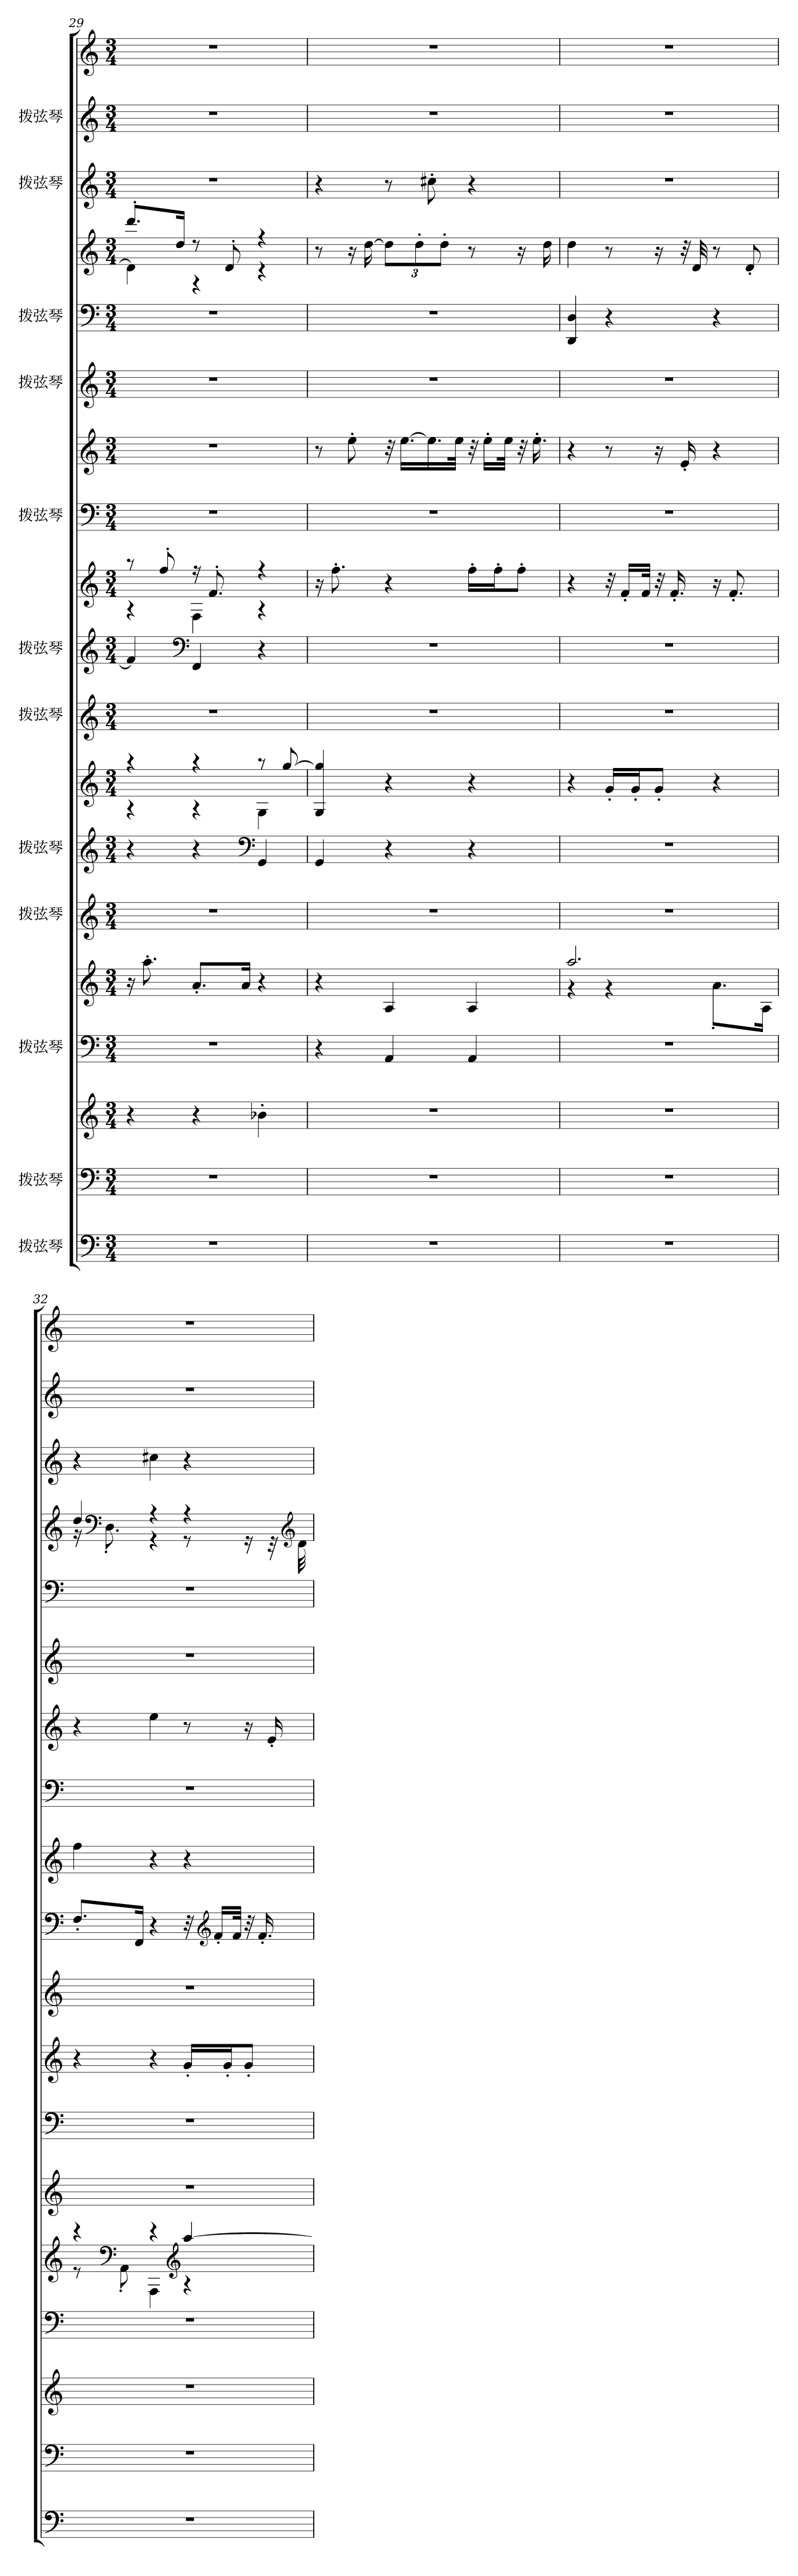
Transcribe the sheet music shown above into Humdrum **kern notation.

**kern	**kern	**kern	**kern	**kern	**kern	**kern	**kern	**kern	**kern	**kern	**kern	**kern	**kern	**kern	**kern	**kern	**kern	**kern
*part12	*part11	*part11	*part10	*part10	*part9	*part8	*part8	*part7	*part6	*part6	*part5	*part5	*part4	*part3	*part3	*part2	*part1	*part1
*staff19	*staff18	*staff17	*staff16	*staff15	*staff14	*staff13	*staff12	*staff11	*staff10	*staff9	*staff8	*staff7	*staff6	*staff5	*staff4	*staff3	*staff2	*staff1
*I"拨弦琴	*I"拨弦琴	*	*I"拨弦琴	*	*I"拨弦琴	*I"拨弦琴	*	*I"拨弦琴	*I"拨弦琴	*	*I"拨弦琴	*	*I"拨弦琴	*I"拨弦琴	*	*I"拨弦琴	*I"拨弦琴	*
!!LO:PB:g=z
*clefF4	*clefF4	*clefG2	*clefF4	*clefG2	*clefG2	*clefG2	*clefG2	*clefG2	*clefG2	*clefG2	*clefF4	*clefG2	*clefG2	*clefF4	*clefG2	*clefG2	*clefG2	*clefG2
*k[]	*k[]	*k[]	*k[]	*k[]	*k[]	*k[]	*k[]	*k[]	*k[]	*k[]	*k[]	*k[]	*k[]	*k[]	*k[]	*k[]	*k[]	*k[]
*M3/4	*M3/4	*M3/4	*M3/4	*M3/4	*M3/4	*M3/4	*M3/4	*M3/4	*M3/4	*M3/4	*M3/4	*M3/4	*M3/4	*M3/4	*M3/4	*M3/4	*M3/4	*M3/4
=29	=29	=29	=29	=29	=29	=29	=29	=29	=29	=29	=29	=29	=29	=29	=29	=29	=29	=29
*	*	*	*	*	*	*	*^	*	*	*^	*	*	*	*	*^	*	*	*
2.r	2.r	4r	2.r	16r	2.r	4r	4r	4r	2.r	4f/]	8r	4r	2.r	2.r	2.r	2.r	8.ddd'/L	4d\]	2.r	2.r	2.r
.	.	.	.	8.aa'\	.	.	.	.	.	.	.	.	.	.	.	.	.	.	.	.	.
.	.	.	.	.	.	.	.	.	.	.	8ff'/	.	.	.	.	.	.	.	.	.	.
.	.	.	.	.	.	.	.	.	.	.	.	.	.	.	.	.	16dd/Jk	.	.	.	.
*	*	*	*	*	*	*	*	*	*	*clefF4	*	*	*	*	*	*	*	*	*	*	*
.	.	4r	.	8.a'/L	.	4r	4r	4r	.	4FF/	16r	4F\	.	.	.	.	8r	4r	.	.	.
.	.	.	.	.	.	.	.	.	.	.	8.f'/	.	.	.	.	.	.	.	.	.	.
.	.	.	.	.	.	.	.	.	.	.	.	.	.	.	.	.	8d'/	.	.	.	.
.	.	.	.	16a/Jk	.	.	.	.	.	.	.	.	.	.	.	.	.	.	.	.	.
*	*	*	*	*	*	*clefF4	*	*	*	*	*	*	*	*	*	*	*	*	*	*	*
.	.	4b-X'\	.	4r	.	4GG/	8r	4G\	.	4r	4r	4r	.	.	.	.	4r	4r	.	.	.
.	.	.	.	.	.	.	[8gg/	.	.	.	.	.	.	.	.	.	.	.	.	.	.
*	*	*	*	*	*	*	*v	*v	*	*	*v	*v	*	*	*	*	*v	*v	*	*	*
=30	=30	=30	=30	=30	=30	=30	=30	=30	=30	=30	=30	=30	=30	=30	=30	=30	=30	=30
2.r	2.r	2.r	4r	4r	2.r	4GG/	4G/ 4gg/]	2.r	2.r	16r	2.r	8r	2.r	2.r	8r	4r	2.r	2.r
.	.	.	.	.	.	.	.	.	.	8.ff'\	.	.	.	.	.	.	.	.
.	.	.	.	.	.	.	.	.	.	.	.	8ee'\	.	.	16r	.	.	.
.	.	.	.	.	.	.	.	.	.	.	.	.	.	.	[16dd\	.	.	.
*	*	*	*	*	*	*	*	*	*	*	*	*	*	*	*Xbrackettup	*	*	*
.	.	.	4AA/	4A/	.	4r	4r	.	.	4r	.	32r	.	.	12dd\L]	8r	.	.
.	.	.	.	.	.	.	.	.	.	.	.	[16.ee\LL	.	.	.	.	.	.
.	.	.	.	.	.	.	.	.	.	.	.	.	.	.	12dd'\	.	.	.
.	.	.	.	.	.	.	.	.	.	.	.	16.ee\]	.	.	.	8cc#X'\	.	.
.	.	.	.	.	.	.	.	.	.	.	.	.	.	.	12dd'\J	.	.	.
.	.	.	.	.	.	.	.	.	.	.	.	32ee\JJk	.	.	.	.	.	.
.	.	.	4AA/	4A/	.	4r	4r	.	.	16ff'\LL	.	32r	.	.	8r	4r	.	.
.	.	.	.	.	.	.	.	.	.	.	.	16ee'\LL	.	.	.	.	.	.
.	.	.	.	.	.	.	.	.	.	16ff'\J	.	.	.	.	.	.	.	.
.	.	.	.	.	.	.	.	.	.	.	.	32ee\JJk	.	.	.	.	.	.
.	.	.	.	.	.	.	.	.	.	8ff'\J	.	32r	.	.	16r	.	.	.
.	.	.	.	.	.	.	.	.	.	.	.	16.ee'\	.	.	.	.	.	.
.	.	.	.	.	.	.	.	.	.	.	.	.	.	.	16dd\	.	.	.
=31	=31	=31	=31	=31	=31	=31	=31	=31	=31	=31	=31	=31	=31	=31	=31	=31	=31	=31
*	*	*	*	*^	*	*	*	*	*	*	*	*	*	*	*	*	*	*
2.r	2.r	2.r	2.r	2.aa/	4r	2.r	2.r	4r	2.r	2.r	4r	2.r	4r	2.r	4DD/ 4D/	4dd\	2.r	2.r	2.r
.	.	.	.	.	4r	.	.	16g'/LL	.	.	32r	.	8r	.	4r	8r	.	.	.
.	.	.	.	.	.	.	.	.	.	.	16f'/LL	.	.	.	.	.	.	.	.
.	.	.	.	.	.	.	.	16g'/J	.	.	.	.	.	.	.	.	.	.	.
.	.	.	.	.	.	.	.	.	.	.	32f/JJk	.	.	.	.	.	.	.	.
.	.	.	.	.	.	.	.	8g'/J	.	.	32r	.	16r	.	.	16r	.	.	.
.	.	.	.	.	.	.	.	.	.	.	16.f'/	.	.	.	.	.	.	.	.
.	.	.	.	.	.	.	.	.	.	.	.	.	16e'/	.	.	32r	.	.	.
.	.	.	.	.	.	.	.	.	.	.	.	.	.	.	.	32d/	.	.	.
.	.	.	.	.	8.a'\L	.	.	4r	.	.	16r	.	4r	.	4r	8r	.	.	.
.	.	.	.	.	.	.	.	.	.	.	8.f'/	.	.	.	.	.	.	.	.
.	.	.	.	.	.	.	.	.	.	.	.	.	.	.	.	8d'/	.	.	.
.	.	.	.	.	16A\Jk	.	.	.	.	.	.	.	.	.	.	.	.	.	.
!!LO:PB:g=z
=32	=32	=32	=32	=32	=32	=32	=32	=32	=32	=32	=32	=32	=32	=32	=32	=32	=32	=32	=32
*	*	*	*	*	*	*	*	*	*	*	*	*	*	*	*	*^	*	*	*
2.r	2.r	2.r	2.r	4r	8r	2.r	2.r	4r	2.r	8.F'/L	4ff\	2.r	4r	2.r	2.r	4dd/	16r	4r	2.r	2.r
*	*	*	*	*	*	*	*	*	*	*	*	*	*	*	*	*clefF4	*	*	*	*
.	.	.	.	.	.	.	.	.	.	.	.	.	.	.	.	.	8.D'\	.	.	.
*	*	*	*	*clefF4	*	*	*	*	*	*	*	*	*	*	*	*	*	*	*	*
.	.	.	.	.	8AA'\	.	.	.	.	.	.	.	.	.	.	.	.	.	.	.
.	.	.	.	.	.	.	.	.	.	16FF/Jk	.	.	.	.	.	.	.	.	.	.
.	.	.	.	4r	4AAA\	.	.	4r	.	4r	4r	.	4ee\	.	.	4r	4r	4cc#X\	.	.
*	*	*	*	*clefG2	*	*	*	*	*	*	*	*	*	*	*	*	*	*	*	*
.	.	.	.	[4aa/	4r	.	.	16g'/LL	.	32r	4r	.	8r	.	.	4r	8r	4r	.	.
*	*	*	*	*	*	*	*	*	*	*clefG2	*	*	*	*	*	*	*	*	*	*
.	.	.	.	.	.	.	.	.	.	16f'/LL	.	.	.	.	.	.	.	.	.	.
.	.	.	.	.	.	.	.	16g'/J	.	.	.	.	.	.	.	.	.	.	.	.
.	.	.	.	.	.	.	.	.	.	32f/JJk	.	.	.	.	.	.	.	.	.	.
.	.	.	.	.	.	.	.	8g'/J	.	32r	.	.	16r	.	.	.	16r	.	.	.
.	.	.	.	.	.	.	.	.	.	16.f'/	.	.	.	.	.	.	.	.	.	.
.	.	.	.	.	.	.	.	.	.	.	.	.	16e'/	.	.	.	32r	.	.	.
*	*	*	*	*	*	*	*	*	*	*	*	*	*	*	*	*clefG2	*	*	*	*
.	.	.	.	.	.	.	.	.	.	.	.	.	.	.	.	.	32d\	.	.	.
*	*	*	*	*v	*v	*	*	*	*	*	*	*	*	*	*	*v	*v	*	*	*
=	=	=	=	=	=	=	=	=	=	=	=	=	=	=	=	=	=	=
*-	*-	*-	*-	*-	*-	*-	*-	*-	*-	*-	*-	*-	*-	*-	*-	*-	*-	*-
